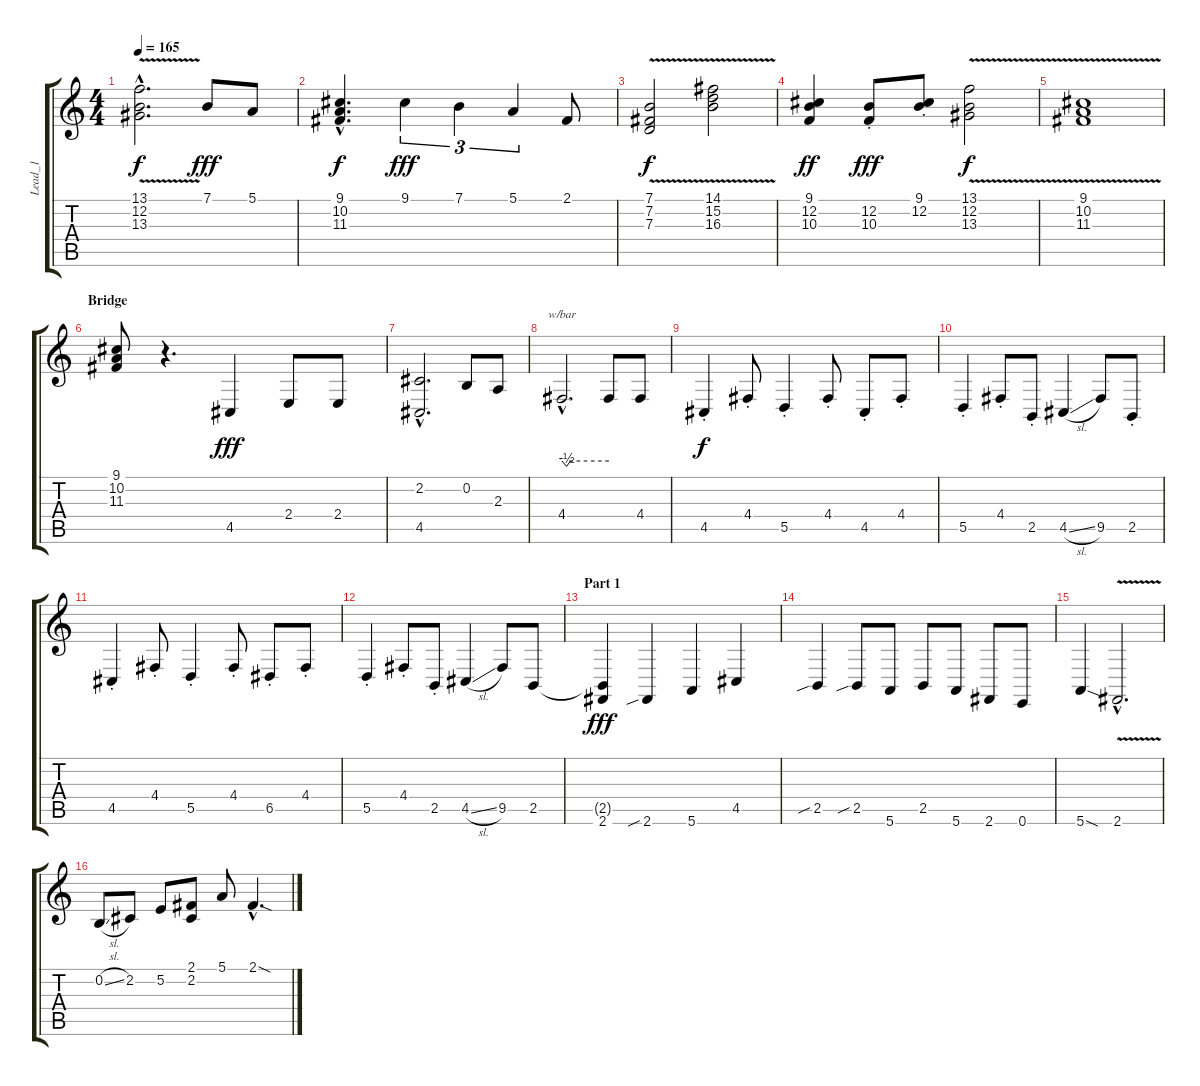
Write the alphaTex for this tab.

\track ("Lead_1" "Lead_1") {instrument drawbarorgan}
\staff {score tabs}
\tuning (E4 B3 G3 D3 A2 E2) {hide}
\ts (4 4)
\tempo 165
\clef g2
\ks c
(13.1{v hac} 12.2{hac} 13.3{hac}).2{d dy f} 7.1.8{dy fff} 5.1.8 |
(9.1{hac} 10.2{hac} 11.3{hac}).4{d dy f} 9.1.4{tu (3 2) dy fff} 7.1.4{tu (3 2)} 5.1.4{tu (3 2)} 2.1.8 |
(7.1{v} 7.2{v} 7.3{v}).2{dy f} (14.1{v} 15.2{v} 16.3{v}).2 |
(9.1 12.2 10.3).4{dy ff} (12.2{st} 10.3{st}).8{dy fff} (9.1{st} 12.2{st}).8 (13.1{v} 12.2{v} 13.3).2{dy f} |
(9.1{v} 10.2{v} 11.3{v}).1 |
\section ("" "Bridge")
(9.1 10.2 11.3).8 r.4{d} 4.5.4{dy fff instrument electricguitarmuted} 2.4.8 2.4.8 |
(2.2{hac} 4.5{hac}).2{d instrument electricbasspick} 0.2.8 2.3.8 |
4.4{hac}.2{d tbe (custom default 0 0 6 -2 11 0 60 0)} 4.4{t}.8 4.4.8 |
4.5{st}.4{dy f instrument electricguitarclean} 4.4{st}.8 5.5{st}.4 4.4{st}.8 4.5{st}.8 4.4{st}.8 |
5.5{st}.4 4.4{st}.8 2.5{st}.8 4.5{sl}.4 9.5.8 2.5{st}.8 |
4.5{st}.4{instrument electricguitarmuted} 4.4{st}.8 5.5{st}.4 4.4{st}.8 6.5{st}.8 4.4{st}.8 |
5.5{st}.4 4.4{st}.8 2.5{st}.8 4.5{sl}.4 9.5.8 2.5.8 |
\section ("" "Part 1")
(2.5{t} 2.6).4{dy fff instrument electricbasspick} 2.6{sib}.4 5.6.4 4.5.4 |
2.5{sib}.4 2.5{sib}.8 5.6.8 2.5.8 5.6.8 2.6.8 0.6.8 |
5.6{sod}.4 2.6{v hac}.2{d} |
0.2{sl}.8{instrument electricguitarjazz} 2.2.8 5.2.8 (2.1 2.2).8 5.1.8 2.1{sod hac}.4{d}
